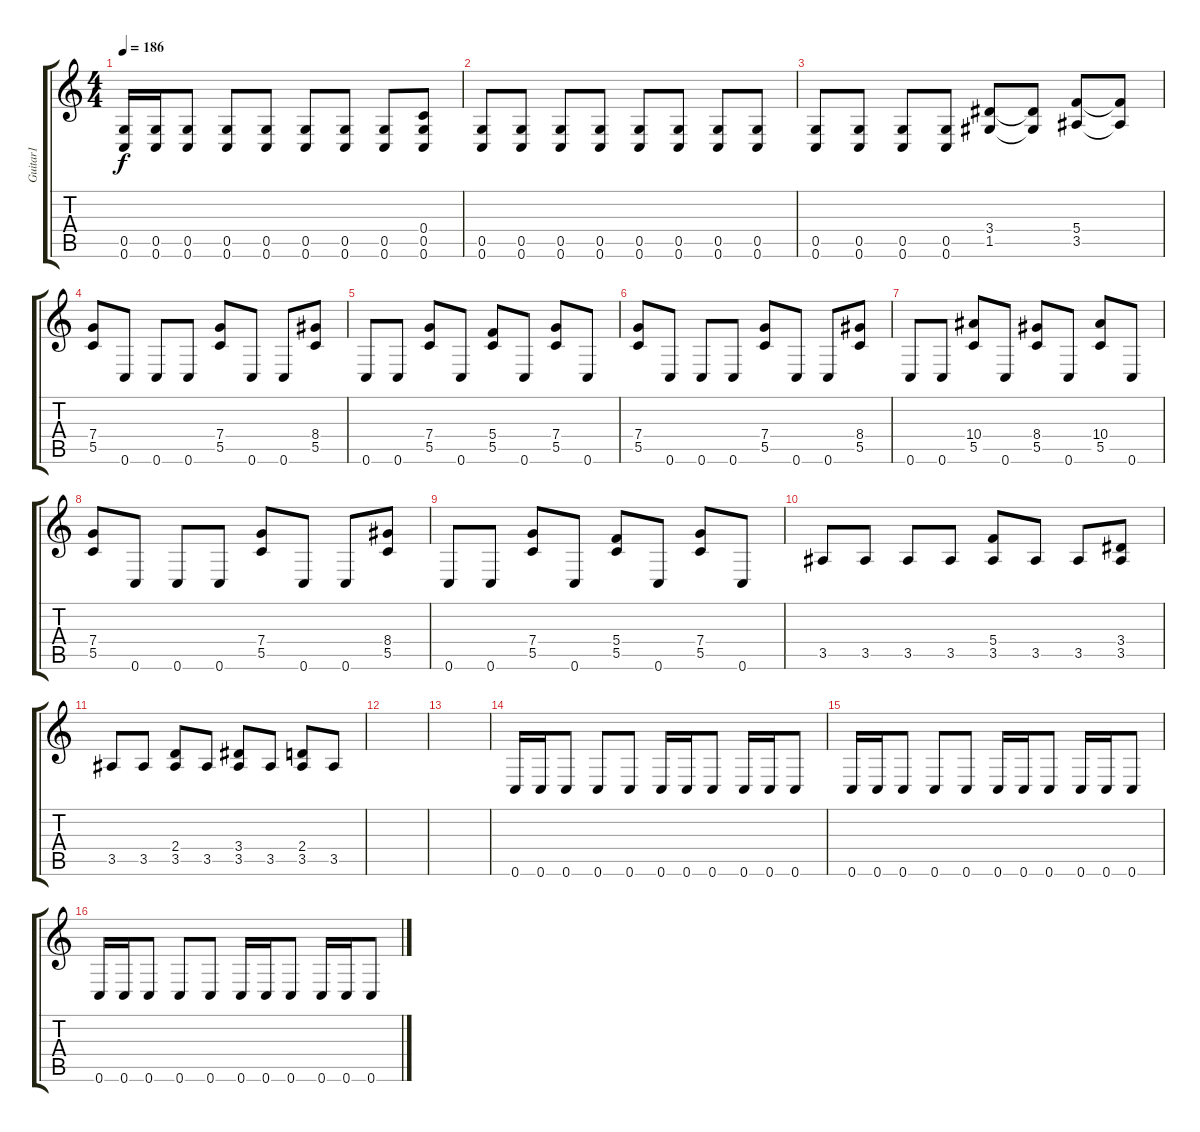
\track ("Guitar1" "Guitar1") {instrument distortionguitar}
\staff {score tabs}
\tuning (D4 A3 F3 C3 G2 C2) {hide}
\ts (4 4)
\tempo 186
\clef g2
\ks c
(0.5 0.6).16{dy f} (0.5 0.6).16 (0.5 0.6).8 (0.5 0.6).8 (0.5 0.6).8 (0.5 0.6).8 (0.5 0.6).8 (0.5 0.6).8 (0.4 0.5 0.6).8 |
(0.5 0.6).8 (0.5 0.6).8 (0.5 0.6).8 (0.5 0.6).8 (0.5 0.6).8 (0.5 0.6).8 (0.5 0.6).8 (0.5 0.6).8 |
(0.5 0.6).8 (0.5 0.6).8 (0.5 0.6).8 (0.5 0.6).8 (3.4 1.5).8 (3.4{t} 1.5{t}).8 (5.4 3.5).8 (5.4{t} 3.5{t}).8 |
(7.4 5.5).8 0.6.8 0.6.8 0.6.8 (7.4 5.5).8 0.6.8 0.6.8 (8.4 5.5).8 |
0.6.8 0.6.8 (7.4 5.5).8 0.6.8 (5.4 5.5).8 0.6.8 (7.4 5.5).8 0.6.8 |
(7.4 5.5).8 0.6.8 0.6.8 0.6.8 (7.4 5.5).8 0.6.8 0.6.8 (8.4 5.5).8 |
0.6.8 0.6.8 (10.4 5.5).8 0.6.8 (8.4 5.5).8 0.6.8 (10.4 5.5).8 0.6.8 |
(7.4 5.5).8 0.6.8 0.6.8 0.6.8 (7.4 5.5).8 0.6.8 0.6.8 (8.4 5.5).8 |
0.6.8 0.6.8 (7.4 5.5).8 0.6.8 (5.4 5.5).8 0.6.8 (7.4 5.5).8 0.6.8 |
3.5.8 3.5.8 3.5.8 3.5.8 (5.4 3.5).8 3.5.8 3.5.8 (3.4 3.5).8 |
3.5.8 3.5.8 (2.4 3.5).8 3.5.8 (3.4 3.5).8 3.5.8 (2.4 3.5).8 3.5.8 |
|
|
0.6.16 0.6.16 0.6.8 0.6.8 0.6.8 0.6.16 0.6.16 0.6.8 0.6.16 0.6.16 0.6.8 |
0.6.16 0.6.16 0.6.8 0.6.8 0.6.8 0.6.16 0.6.16 0.6.8 0.6.16 0.6.16 0.6.8 |
0.6.16 0.6.16 0.6.8 0.6.8 0.6.8 0.6.16 0.6.16 0.6.8 0.6.16 0.6.16 0.6.8
